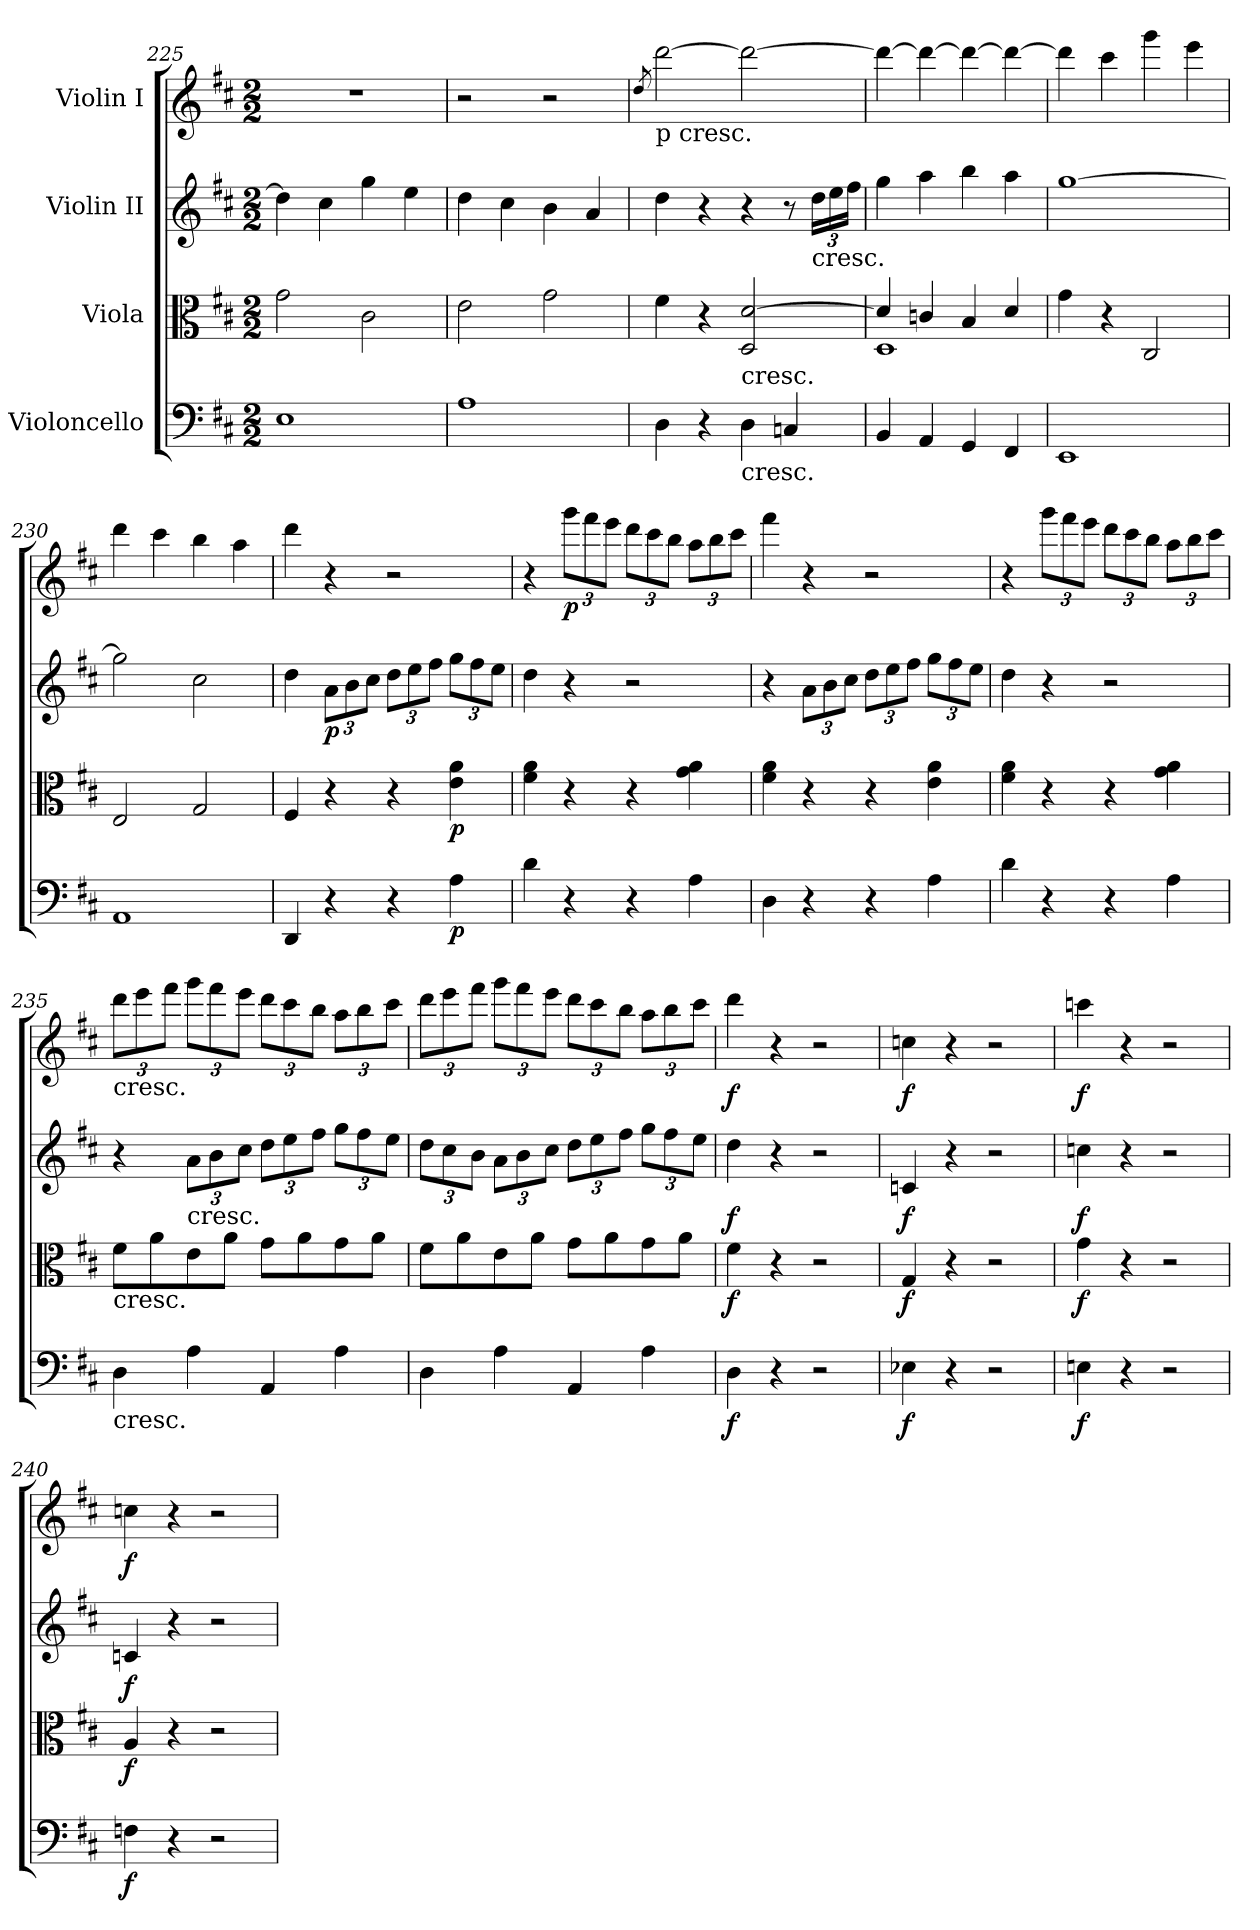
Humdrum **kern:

**kern	**dynam	**kern	**dynam	**kern	**dynam	**kern	**dynam
*part4	*part4	*part3	*part3	*part2	*part2	*part1	*part1
*staff4	*staff4	*staff3	*staff3	*staff2	*staff2	*staff1	*staff1
*I"Violoncello	*	*I"Viola	*	*I"Violin II	*	*I"Violin I	*
*clefF4	*	*clefC3	*	*clefG2	*	*clefG2	*
*k[f#c#]	*	*k[f#c#]	*	*k[f#c#]	*	*k[f#c#]	*
*M2/2	*	*M2/2	*	*M2/2	*	*M2/2	*
=225	=225	=225	=225	=225	=225	=225	=225
1E	.	2g\	.	4dd\]	.	1r	.
.	.	.	.	4cc#\	.	.	.
.	.	2c#\	.	4gg\	.	.	.
.	.	.	.	4ee\	.	.	.
=226	=226	=226	=226	=226	=226	=226	=226
1A	.	2e\	.	4dd\	.	2r	.
.	.	.	.	4cc#\	.	.	.
.	.	2g\	.	4b\	.	2r	.
.	.	.	.	4a/	.	.	.
=227	=227	=227	=227	=227	=227	=227	=227
.	.	.	.	.	.	8qdd/	.
!	!	!	!	!	!	!LO:TX:b:t=p  cresc.	!
4D\	.	4f#\	.	4dd\	.	[2ddd\	.
4r	.	4r	.	4r	.	.	.
!LO:TX:a:t=cresc.	!	!	!	!	!	!	!
!LO:TX:b:t=cresc.	!	!	!	!	!	!	!
4D\	.	2D/ [2d/	.	4r	.	2ddd\_	.
4Cn/	.	.	.	8r	.	.	.
*	*	*	*	*Xbrackettup	*	*	*
!	!	!	!	!LO:TX:b:t=cresc.	!	!	!
.	.	.	.	24dd\LL	.	.	.
.	.	.	.	24ee\	.	.	.
.	.	.	.	24ff#\JJ	.	.	.
=228	=228	=228	=228	=228	=228	=228	=228
*	*	*^	*	*	*	*	*
4BB/	.	4d/]	1D	.	4gg\	.	4ddd\_	.
4AA/	.	4cn/	.	.	4aa\	.	4ddd\_	.
4GG/	.	4B/	.	.	4bb\	.	4ddd\_	.
4FF#/	.	4d/	.	.	4aa\	.	4ddd\_	.
*	*	*v	*v	*	*	*	*	*
=229	=229	=229	=229	=229	=229	=229	=229
1EE	.	4g\	.	[1gg	.	4ddd\]	.
.	.	4r	.	.	.	4ccc#\	.
.	.	2C#/	.	.	.	4ggg\	.
.	.	.	.	.	.	4eee\	.
=230	=230	=230	=230	=230	=230	=230	=230
1AA	.	2E/	.	2gg\]	.	4ddd\	.
.	.	.	.	.	.	4ccc#\	.
.	.	2G/	.	2cc#\	.	4bb\	.
.	.	.	.	.	.	4aa\	.
=231	=231	=231	=231	=231	=231	=231	=231
4DD/	.	4F#/	.	4dd\	.	4ddd\	.
!	!	!	!	!	!LO:DY:b	!	!
4r	.	4r	.	12a\L	p	4r	.
.	.	.	.	12b\	.	.	.
.	.	.	.	12cc#\J	.	.	.
4r	.	4r	.	12dd\L	.	2r	.
.	.	.	.	12ee\	.	.	.
.	.	.	.	12ff#\J	.	.	.
!	!LO:DY:b	!	!LO:DY:b	!	!	!	!
4A\	p	4e\ 4a\	p	12gg\L	.	.	.
.	.	.	.	12ff#\	.	.	.
.	.	.	.	12ee\J	.	.	.
=232	=232	=232	=232	=232	=232	=232	=232
4d\	.	4f#\ 4a\	.	4dd\	.	4r	.
*	*	*	*	*	*	*Xbrackettup	*
!	!	!	!	!	!	!	!LO:DY:b
4r	.	4r	.	4r	.	12ggg\L	p
.	.	.	.	.	.	12fff#\	.
.	.	.	.	.	.	12eee\J	.
4r	.	4r	.	2r	.	12ddd\L	.
.	.	.	.	.	.	12ccc#\	.
.	.	.	.	.	.	12bb\J	.
4A\	.	4g\ 4a\	.	.	.	12aa\L	.
.	.	.	.	.	.	12bb\	.
.	.	.	.	.	.	12ccc#\J	.
=233	=233	=233	=233	=233	=233	=233	=233
4D\	.	4f#\ 4a\	.	4r	.	4fff#\	.
4r	.	4r	.	12a\L	.	4r	.
.	.	.	.	12b\	.	.	.
.	.	.	.	12cc#\J	.	.	.
4r	.	4r	.	12dd\L	.	2r	.
.	.	.	.	12ee\	.	.	.
.	.	.	.	12ff#\J	.	.	.
4A\	.	4e\ 4a\	.	12gg\L	.	.	.
.	.	.	.	12ff#\	.	.	.
.	.	.	.	12ee\J	.	.	.
=234	=234	=234	=234	=234	=234	=234	=234
4d\	.	4f#\ 4a\	.	4dd\	.	4r	.
4r	.	4r	.	4r	.	12ggg\L	.
.	.	.	.	.	.	12fff#\	.
.	.	.	.	.	.	12eee\J	.
4r	.	4r	.	2r	.	12ddd\L	.
.	.	.	.	.	.	12ccc#\	.
.	.	.	.	.	.	12bb\J	.
4A\	.	4g\ 4a\	.	.	.	12aa\L	.
.	.	.	.	.	.	12bb\	.
.	.	.	.	.	.	12ccc#\J	.
=235	=235	=235	=235	=235	=235	=235	=235
!	!	!	!	!	!	!LO:TX:b:t=cresc.	!
!	!	!LO:TX:b:t=cresc.	!	!	!	!	!
!LO:TX:b:t=cresc.	!	!	!	!	!	!	!
4D\	.	8f#\L	.	4r	.	12ddd\L	.
.	.	.	.	.	.	12eee\	.
.	.	8a\	.	.	.	.	.
.	.	.	.	.	.	12fff#\J	.
!	!	!LO:TX:a:t=cresc.	!	!	!	!	!
4A\	.	8e\	.	12a\L	.	12ggg\L	.
.	.	.	.	12b\	.	12fff#\	.
.	.	8a\J	.	.	.	.	.
.	.	.	.	12cc#\J	.	12eee\J	.
4AA/	.	8g\L	.	12dd\L	.	12ddd\L	.
.	.	.	.	12ee\	.	12ccc#\	.
.	.	8a\	.	.	.	.	.
.	.	.	.	12ff#\J	.	12bb\J	.
4A\	.	8g\	.	12gg\L	.	12aa\L	.
.	.	.	.	12ff#\	.	12bb\	.
.	.	8a\J	.	.	.	.	.
.	.	.	.	12ee\J	.	12ccc#\J	.
=236	=236	=236	=236	=236	=236	=236	=236
4D\	.	8f#\L	.	12dd\L	.	12ddd\L	.
.	.	.	.	12cc#\	.	12eee\	.
.	.	8a\	.	.	.	.	.
.	.	.	.	12b\J	.	12fff#\J	.
4A\	.	8e\	.	12a\L	.	12ggg\L	.
.	.	.	.	12b\	.	12fff#\	.
.	.	8a\J	.	.	.	.	.
.	.	.	.	12cc#\J	.	12eee\J	.
4AA/	.	8g\L	.	12dd\L	.	12ddd\L	.
.	.	.	.	12ee\	.	12ccc#\	.
.	.	8a\	.	.	.	.	.
.	.	.	.	12ff#\J	.	12bb\J	.
4A\	.	8g\	.	12gg\L	.	12aa\L	.
.	.	.	.	12ff#\	.	12bb\	.
.	.	8a\J	.	.	.	.	.
.	.	.	.	12ee\J	.	12ccc#\J	.
=237	=237	=237	=237	=237	=237	=237	=237
!	!LO:DY:b	!	!LO:DY:b	!	!LO:DY:b	!	!LO:DY:b
4D\	f	4f#\	f	4dd\	f	4ddd\	f
4r	.	4r	.	4r	.	4r	.
2r	.	2r	.	2r	.	2r	.
=238	=238	=238	=238	=238	=238	=238	=238
!	!LO:DY:b	!	!LO:DY:b	!	!LO:DY:b	!	!LO:DY:b
4E-X\	f	4G/	f	4cn/	f	4ccn\	f
4r	.	4r	.	4r	.	4r	.
2r	.	2r	.	2r	.	2r	.
=239	=239	=239	=239	=239	=239	=239	=239
!	!LO:DY:b	!	!LO:DY:b	!	!LO:DY:b	!	!LO:DY:b
4En\	f	4g\	f	4ccn\	f	4cccn\	f
4r	.	4r	.	4r	.	4r	.
2r	.	2r	.	2r	.	2r	.
=240	=240	=240	=240	=240	=240	=240	=240
!	!LO:DY:b	!	!LO:DY:b	!	!LO:DY:b	!	!LO:DY:b
4Fn\	f	4A/	f	4cn/	f	4ccn\	f
4r	.	4r	.	4r	.	4r	.
2r	.	2r	.	2r	.	2r	.
=	=	=	=	=	=	=	=
*-	*-	*-	*-	*-	*-	*-	*-
